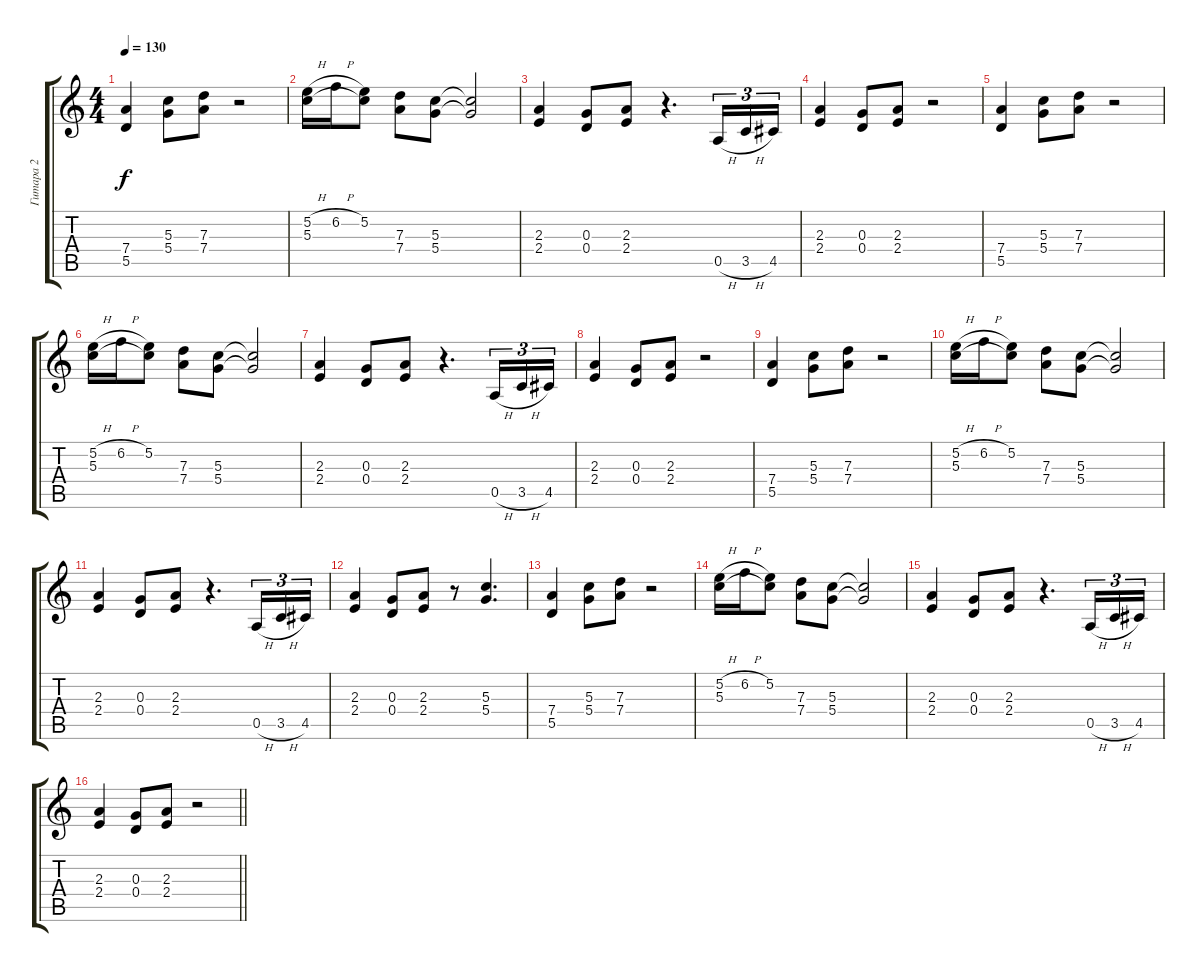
\track ("Гитара 2" "Гитара 2") {instrument distortionguitar}
\staff {score tabs}
\tuning (E4 B3 G3 D3 A2 E2) {hide}
\ts (4 4)
\section ("" "")
\tempo 130
\clef g2
\ks c
(7.4 5.5).4{dy f instrument distortionguitar} (5.3 5.4).8 (7.3 7.4).8 r.2 |
(5.2{h} 5.3).16 6.2{h}.16 (5.2 5.3{t}).8 (7.3 7.4).8 (5.3 5.4).8 (5.3{t} 5.4{t}).2 |
(2.3 2.4).4 (0.3 0.4).8 (2.3 2.4).8 r.4{d} 0.5{h}.16{tu (3 2)} 3.5{h}.16{tu (3 2)} 4.5.16{tu (3 2)} |
(2.3 2.4).4 (0.3 0.4).8 (2.3 2.4).8 r.2 |
(7.4 5.5).4 (5.3 5.4).8 (7.3 7.4).8 r.2 |
(5.2{h} 5.3).16 6.2{h}.16 (5.2 5.3{t}).8 (7.3 7.4).8 (5.3 5.4).8 (5.3{t} 5.4{t}).2 |
(2.3 2.4).4 (0.3 0.4).8 (2.3 2.4).8 r.4{d} 0.5{h}.16{tu (3 2)} 3.5{h}.16{tu (3 2)} 4.5.16{tu (3 2)} |
(2.3 2.4).4 (0.3 0.4).8 (2.3 2.4).8 r.2 |
(7.4 5.5).4 (5.3 5.4).8 (7.3 7.4).8 r.2 |
(5.2{h} 5.3).16 6.2{h}.16 (5.2 5.3{t}).8 (7.3 7.4).8 (5.3 5.4).8 (5.3{t} 5.4{t}).2 |
(2.3 2.4).4 (0.3 0.4).8 (2.3 2.4).8 r.4{d} 0.5{h}.16{tu (3 2)} 3.5{h}.16{tu (3 2)} 4.5.16{tu (3 2)} |
(2.3 2.4).4 (0.3 0.4).8 (2.3 2.4).8 r.8 (5.3 5.4).4{d} |
(7.4 5.5).4 (5.3 5.4).8 (7.3 7.4).8 r.2 |
(5.2{h} 5.3).16 6.2{h}.16 (5.2 5.3{t}).8 (7.3 7.4).8 (5.3 5.4).8 (5.3{t} 5.4{t}).2 |
(2.3 2.4).4 (0.3 0.4).8 (2.3 2.4).8 r.4{d} 0.5{h}.16{tu (3 2)} 3.5{h}.16{tu (3 2)} 4.5.16{tu (3 2)} |
\barLineRight lightlight
(2.3 2.4).4 (0.3 0.4).8 (2.3 2.4).8 r.2
